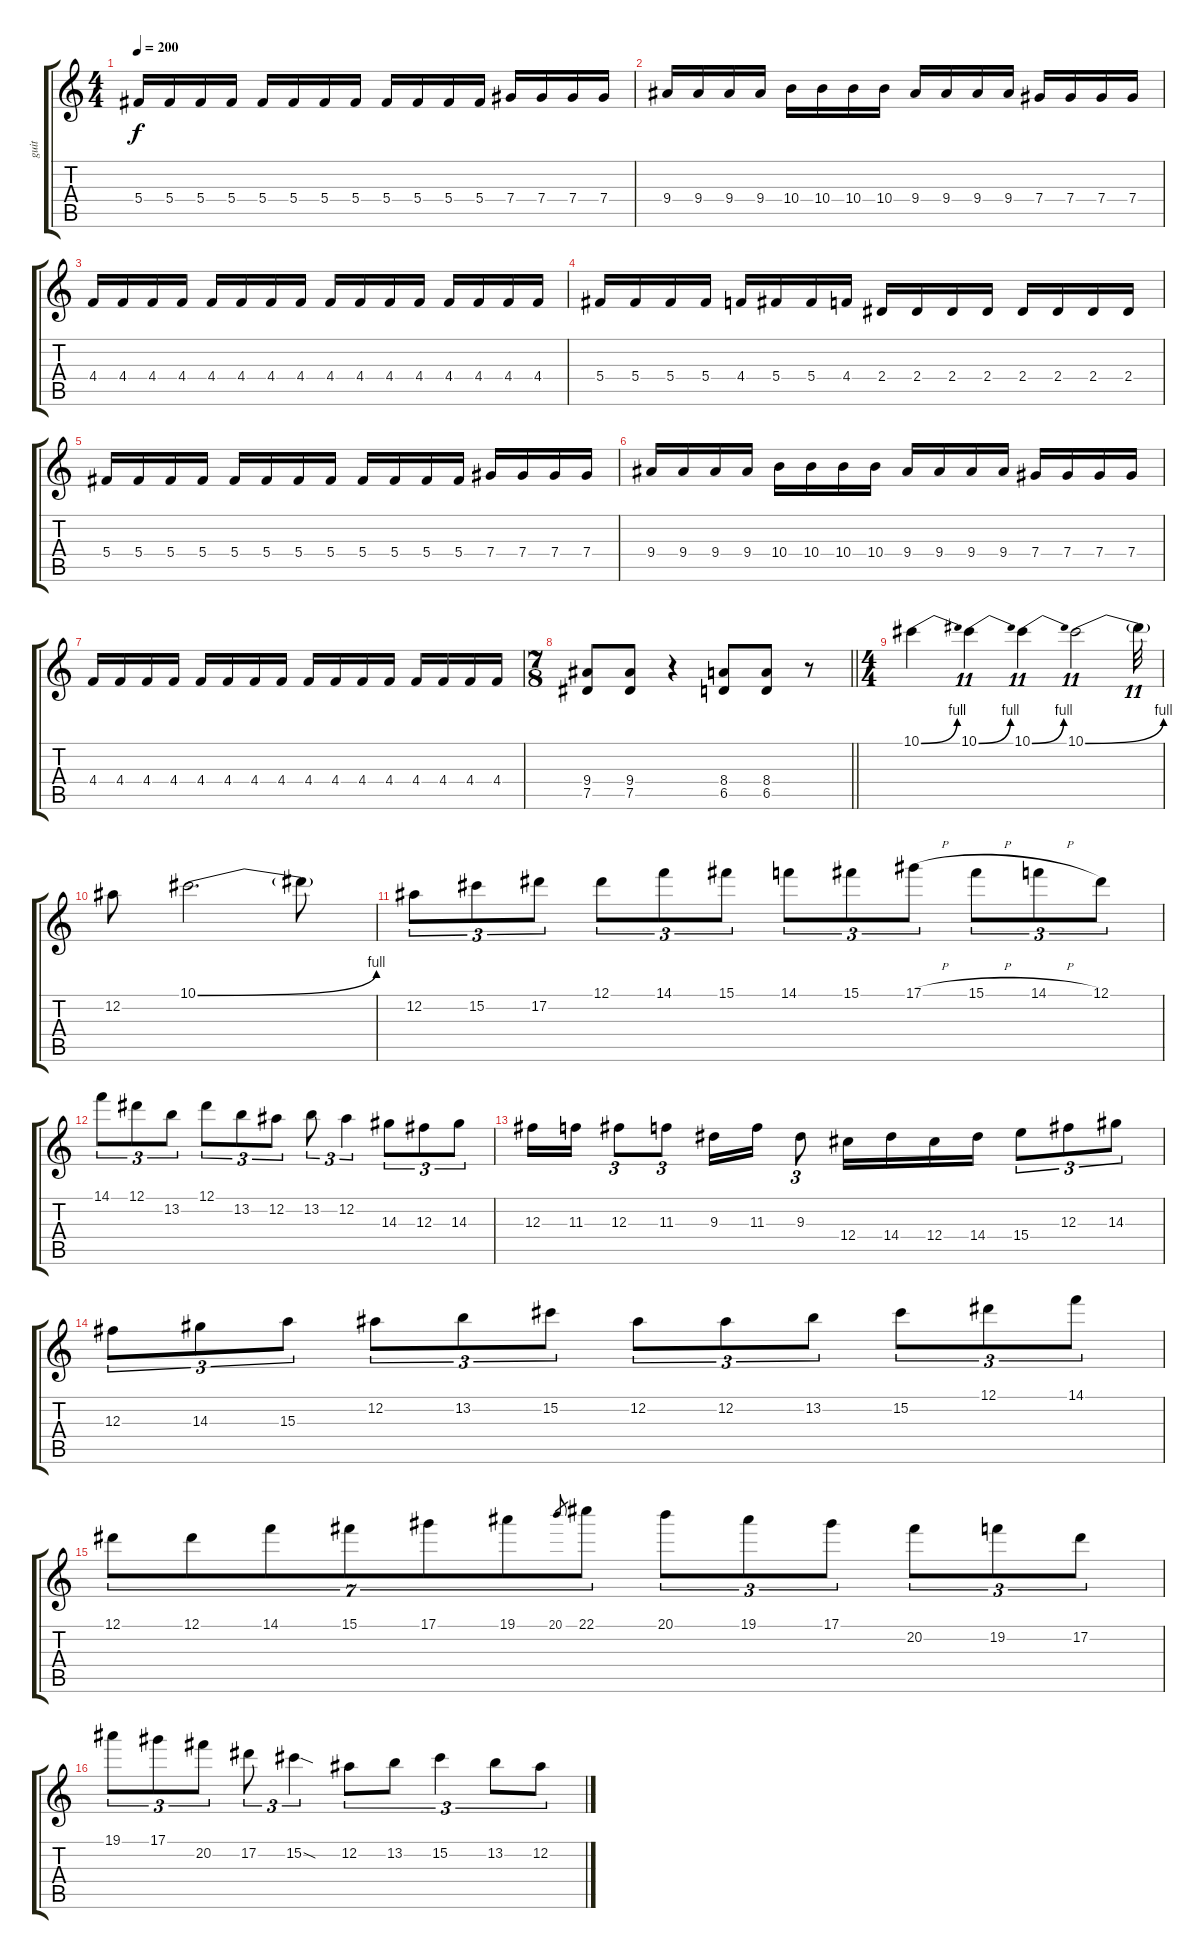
\track ("guit" "guit") {instrument distortionguitar}
\staff {score tabs}
\tuning (Eb4 Bb3 Gb3 Db3 Ab2 Eb2) {hide}
\ts (4 4)
\tempo 200
\clef g2
\ks c
5.4.16{dy f} 5.4.16 5.4.16 5.4.16 5.4.16 5.4.16 5.4.16 5.4.16 5.4.16 5.4.16 5.4.16 5.4.16 7.4.16 7.4.16 7.4.16 7.4.16 |
9.4.16 9.4.16 9.4.16 9.4.16 10.4.16 10.4.16 10.4.16 10.4.16 9.4.16 9.4.16 9.4.16 9.4.16 7.4.16 7.4.16 7.4.16 7.4.16 |
4.4.16 4.4.16 4.4.16 4.4.16 4.4.16 4.4.16 4.4.16 4.4.16 4.4.16 4.4.16 4.4.16 4.4.16 4.4.16 4.4.16 4.4.16 4.4.16 |
5.4.16 5.4.16 5.4.16 5.4.16 4.4.16 5.4.16 5.4.16 4.4.16 2.4.16 2.4.16 2.4.16 2.4.16 2.4.16 2.4.16 2.4.16 2.4.16 |
5.4.16 5.4.16 5.4.16 5.4.16 5.4.16 5.4.16 5.4.16 5.4.16 5.4.16 5.4.16 5.4.16 5.4.16 7.4.16 7.4.16 7.4.16 7.4.16 |
9.4.16 9.4.16 9.4.16 9.4.16 10.4.16 10.4.16 10.4.16 10.4.16 9.4.16 9.4.16 9.4.16 9.4.16 7.4.16 7.4.16 7.4.16 7.4.16 |
4.4.16 4.4.16 4.4.16 4.4.16 4.4.16 4.4.16 4.4.16 4.4.16 4.4.16 4.4.16 4.4.16 4.4.16 4.4.16 4.4.16 4.4.16 4.4.16 |
\ts (7 8)
\barLineRight lightlight
(9.4 7.5).8 (9.4 7.5).8 r.4 (8.4 6.5).8 (8.4 6.5).8 r.8 |
\ts (4 4)
\section ("" "")
10.1{be (bend 0 0 60 4)}.4 10.1{be (bend 0 0 60 4)}.4{tu (11 8)} 10.1{be (bend 0 0 60 4)}.4{tu (11 8)} 10.1{be (bend 0 0 60 4)}.2{tu (11 8)} 10.1{t}.32{tu (11 8)} |
12.2.8 10.1{be (bend 0 0 60 4)}.2{d} 10.1{t}.8 |
12.2.8{tu (3 2)} 15.2.8{tu (3 2)} 17.2.8{tu (3 2)} 12.1.8{tu (3 2)} 14.1.8{tu (3 2)} 15.1.8{tu (3 2)} 14.1.8{tu (3 2)} 15.1.8{tu (3 2)} 17.1{h}.8{tu (3 2)} 15.1{h}.8{tu (3 2)} 14.1{h}.8{tu (3 2)} 12.1.8{tu (3 2)} |
14.1.8{tu (3 2)} 12.1.8{tu (3 2)} 13.2.8{tu (3 2)} 12.1.8{tu (3 2)} 13.2.8{tu (3 2)} 12.2.8{tu (3 2)} 13.2.8{tu (3 2)} 12.2.4{tu (3 2)} 14.3.8{tu (3 2)} 12.3.8{tu (3 2)} 14.3.8{tu (3 2)} |
12.3.16 11.3.16 12.3.8{tu (3 2)} 11.3.8{tu (3 2)} 9.3.16 11.3.16 9.3.8{tu (3 2)} 12.4.16 14.4.16 12.4.16 14.4.16 15.4.8{tu (3 2)} 12.3.8{tu (3 2)} 14.3.8{tu (3 2)} |
12.3.8{tu (3 2)} 14.3.8{tu (3 2)} 15.3.8{tu (3 2)} 12.2.8{tu (3 2)} 13.2.8{tu (3 2)} 15.2.8{tu (3 2)} 12.2.8{tu (3 2)} 12.2.8{tu (3 2)} 13.2.8{tu (3 2)} 15.2.8{tu (3 2)} 12.1.8{tu (3 2)} 14.1.8{tu (3 2)} |
12.1.8{tu (7 4)} 12.1.8{tu (7 4)} 14.1.8{tu (7 4)} 15.1.8{tu (7 4)} 17.1.8{tu (7 4)} 19.1.8{tu (7 4)} 20.1.8{gr} 22.1.8{tu (7 4)} 20.1.8{tu (3 2)} 19.1.8{tu (3 2)} 17.1.8{tu (3 2)} 20.2.8{tu (3 2)} 19.2.8{tu (3 2)} 17.2.8{tu (3 2)} |
19.1.8{tu (3 2)} 17.1.8{tu (3 2)} 20.2.8{tu (3 2)} 17.2.8{tu (3 2)} 15.2{sod}.4{tu (3 2)} 12.2.8{tu (3 2)} 13.2.8{tu (3 2)} 15.2.4{tu (3 2)} 13.2.8{tu (3 2)} 12.2.8{tu (3 2)}
